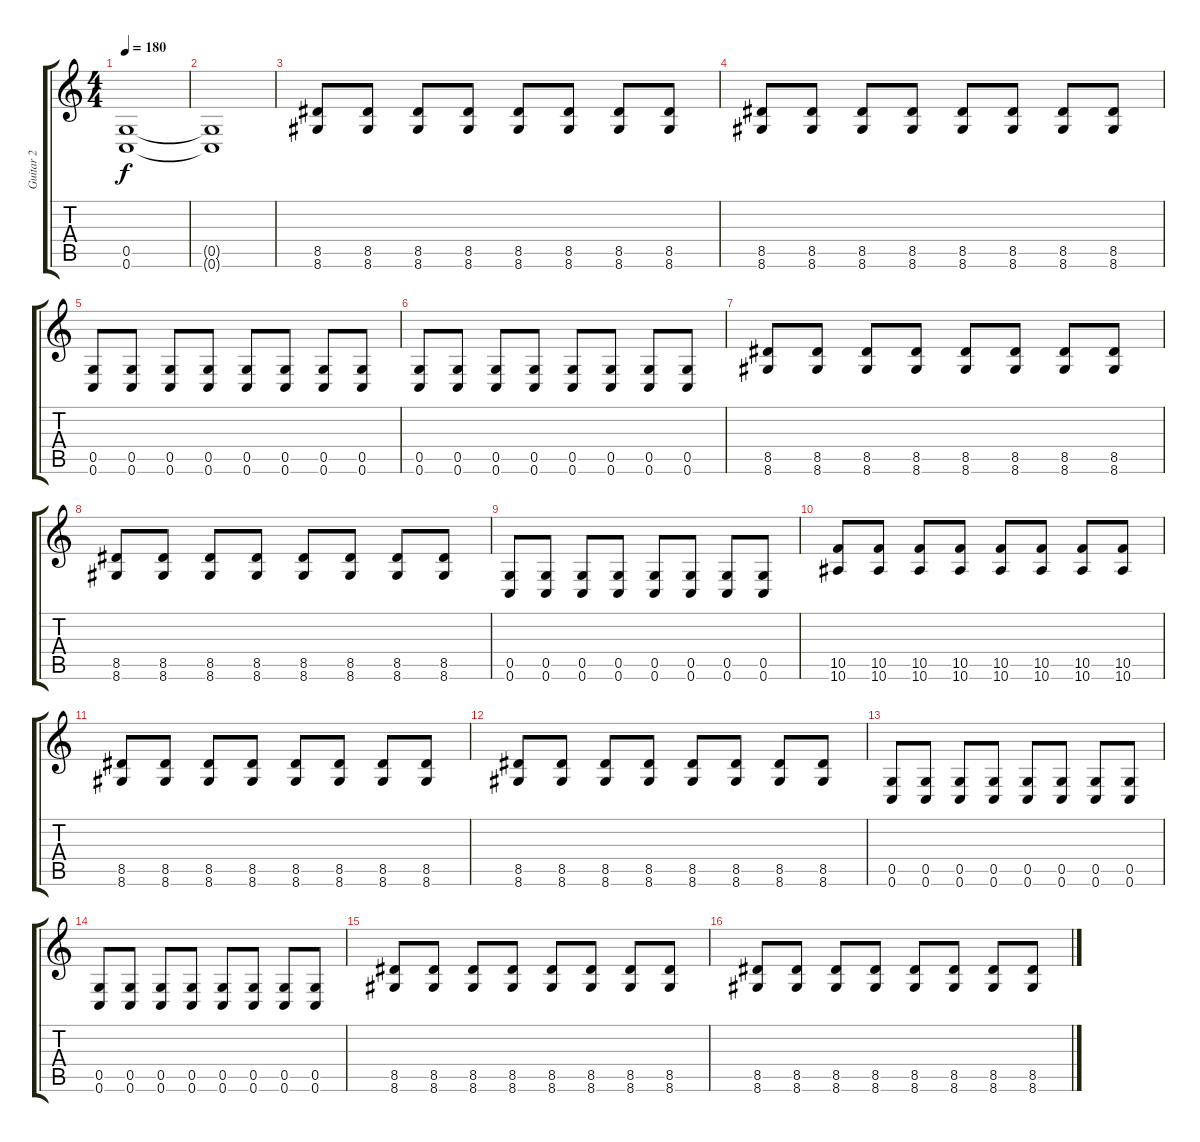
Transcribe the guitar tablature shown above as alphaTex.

\track ("Guitar 2" "Guitar 2") {instrument overdrivenguitar}
\staff {score tabs}
\tuning (D4 A3 F3 C3 G2 C2) {hide}
\ts (4 4)
\tempo 180
\clef g2
\ks c
(0.5 0.6).1{dy f} |
(0.5{t} 0.6{t}).1 |
(8.5 8.6).8 (8.5 8.6).8 (8.5 8.6).8 (8.5 8.6).8 (8.5 8.6).8 (8.5 8.6).8 (8.5 8.6).8 (8.5 8.6).8 |
(8.5 8.6).8 (8.5 8.6).8 (8.5 8.6).8 (8.5 8.6).8 (8.5 8.6).8 (8.5 8.6).8 (8.5 8.6).8 (8.5 8.6).8 |
(0.5 0.6).8 (0.5 0.6).8 (0.5 0.6).8 (0.5 0.6).8 (0.5 0.6).8 (0.5 0.6).8 (0.5 0.6).8 (0.5 0.6).8 |
(0.5 0.6).8 (0.5 0.6).8 (0.5 0.6).8 (0.5 0.6).8 (0.5 0.6).8 (0.5 0.6).8 (0.5 0.6).8 (0.5 0.6).8 |
(8.5 8.6).8 (8.5 8.6).8 (8.5 8.6).8 (8.5 8.6).8 (8.5 8.6).8 (8.5 8.6).8 (8.5 8.6).8 (8.5 8.6).8 |
(8.5 8.6).8 (8.5 8.6).8 (8.5 8.6).8 (8.5 8.6).8 (8.5 8.6).8 (8.5 8.6).8 (8.5 8.6).8 (8.5 8.6).8 |
(0.5 0.6).8 (0.5 0.6).8 (0.5 0.6).8 (0.5 0.6).8 (0.5 0.6).8 (0.5 0.6).8 (0.5 0.6).8 (0.5 0.6).8 |
(10.5 10.6).8 (10.5 10.6).8 (10.5 10.6).8 (10.5 10.6).8 (10.5 10.6).8 (10.5 10.6).8 (10.5 10.6).8 (10.5 10.6).8 |
(8.5 8.6).8 (8.5 8.6).8 (8.5 8.6).8 (8.5 8.6).8 (8.5 8.6).8 (8.5 8.6).8 (8.5 8.6).8 (8.5 8.6).8 |
(8.5 8.6).8 (8.5 8.6).8 (8.5 8.6).8 (8.5 8.6).8 (8.5 8.6).8 (8.5 8.6).8 (8.5 8.6).8 (8.5 8.6).8 |
(0.5 0.6).8 (0.5 0.6).8 (0.5 0.6).8 (0.5 0.6).8 (0.5 0.6).8 (0.5 0.6).8 (0.5 0.6).8 (0.5 0.6).8 |
(0.5 0.6).8 (0.5 0.6).8 (0.5 0.6).8 (0.5 0.6).8 (0.5 0.6).8 (0.5 0.6).8 (0.5 0.6).8 (0.5 0.6).8 |
(8.5 8.6).8 (8.5 8.6).8 (8.5 8.6).8 (8.5 8.6).8 (8.5 8.6).8 (8.5 8.6).8 (8.5 8.6).8 (8.5 8.6).8 |
(8.5 8.6).8 (8.5 8.6).8 (8.5 8.6).8 (8.5 8.6).8 (8.5 8.6).8 (8.5 8.6).8 (8.5 8.6).8 (8.5 8.6).8
